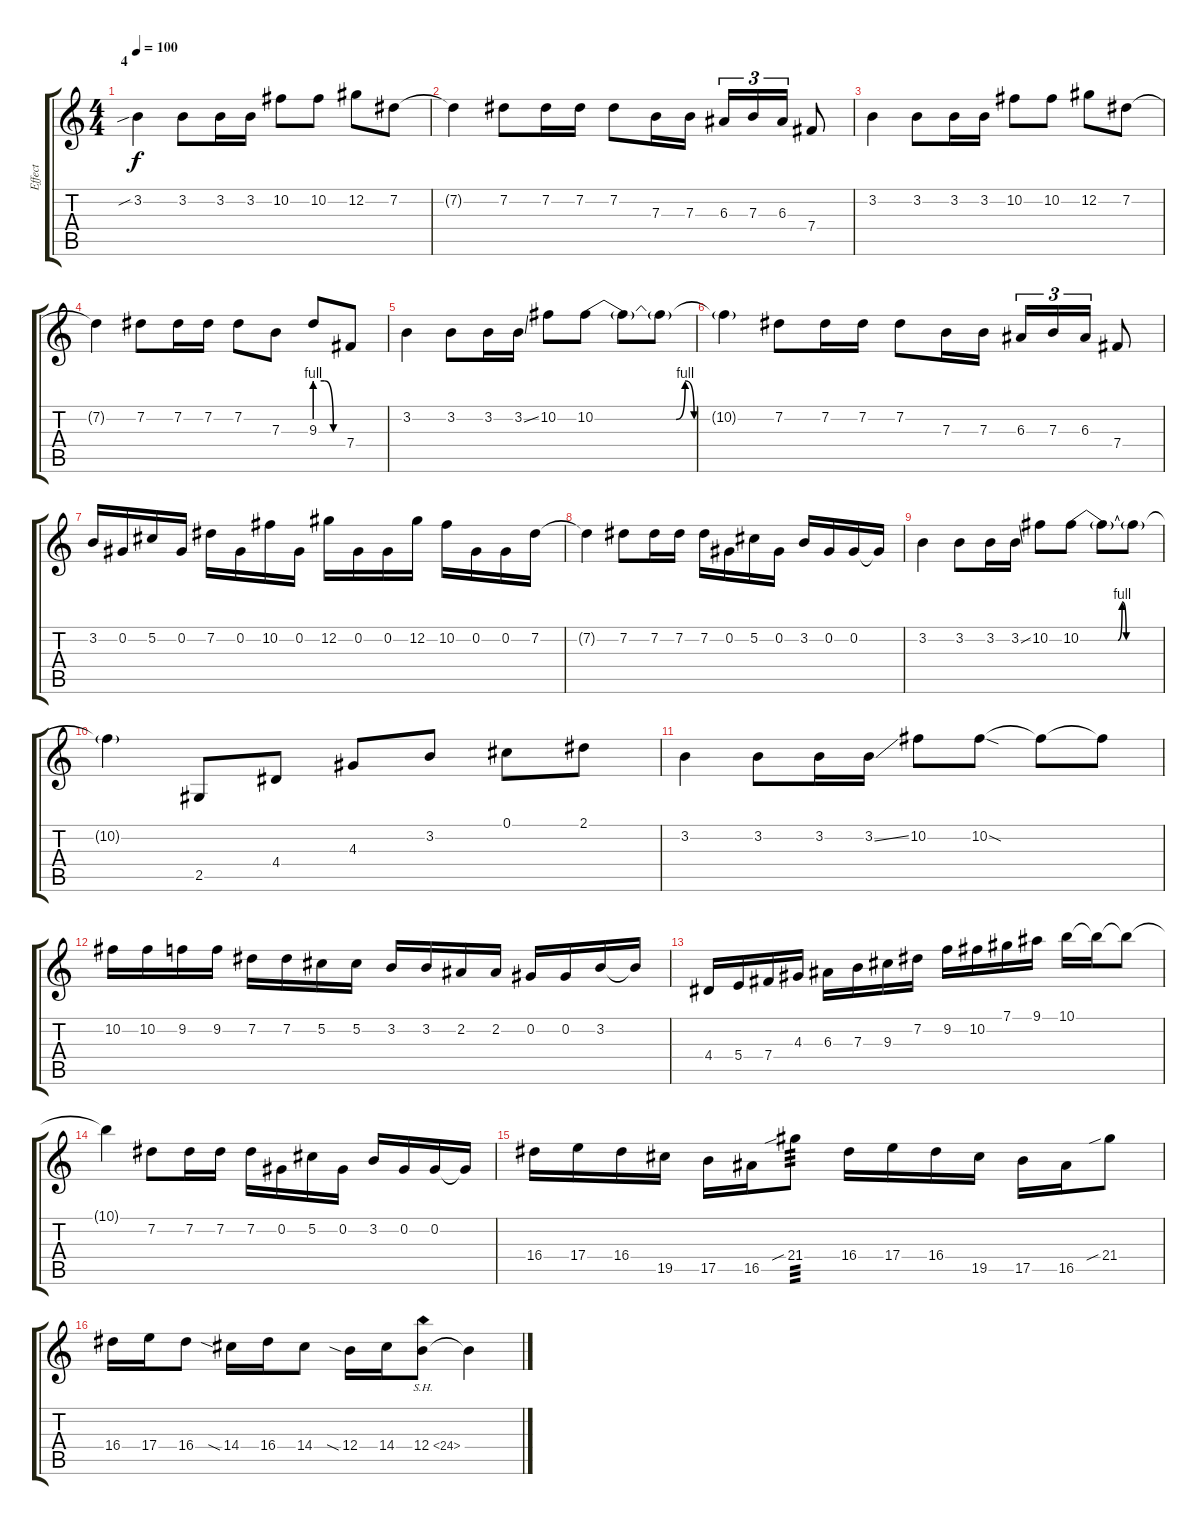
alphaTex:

\track ("Effect" "Effect") {instrument synthbass2}
\staff {score tabs}
\tuning (Db4 Ab3 E3 B2 Gb2 B1) {hide}
\ts (4 4)
\section ("" "4")
\tempo 100
\clef g2
\ks c
3.2{sib}.4{dy f balance 0 instrument synthbass2} 3.2.8 3.2.16 3.2.16 10.2.8 10.2.8 12.2.8 7.2.8 |
7.2{t}.4 7.2.8 7.2.16 7.2.16 7.2.8 7.3.16 7.3.16 6.3.16{tu (3 2)} 7.3.16{tu (3 2)} 6.3.16{tu (3 2)} 7.4.8 |
3.2.4{instrument synthbass2} 3.2.8 3.2.16 3.2.16 10.2.8 10.2.8 12.2.8 7.2.8 |
7.2{t}.4 7.2.8 7.2.16 7.2.16 7.2.8 7.3.8 9.3{be (custom 0 4 20 4 40 0 60 0)}.8 7.4.8 |
3.2.4{instrument synthbass2} 3.2.8 3.2.16 3.2{ss}.16 10.2.8 10.2{be (custom 0 0 15 0 27 0 30 4 33 0 45 0 60 0)}.8 10.2{t}.8 10.2{t}.8 |
10.2{t}.4 7.2.8 7.2.16 7.2.16 7.2.8 7.3.16 7.3.16 6.3.16{tu (3 2)} 7.3.16{tu (3 2)} 6.3.16{tu (3 2)} 7.4.8 |
3.2.16{instrument synthbass2} 0.2.16 5.2.16 0.2.16 7.2.16 0.2.16 10.2.16 0.2.16 12.2.16 0.2.16 0.2.16 12.2.16 10.2.16 0.2.16 0.2.16 7.2.16 |
7.2{t}.4 7.2.8 7.2.16 7.2.16 7.2.16 0.2.16 5.2.16 0.2.16 3.2.16 0.2.16 0.2.16 0.2{t}.16 |
3.2.4{instrument synthbass2} 3.2.8 3.2.16 3.2{ss}.16 10.2.8 10.2{be (custom 0 0 15 0 27 0 30 4 33 0 45 0 60 0)}.8 10.2{t}.8 10.2{t}.8 |
10.2{t}.4 2.5.8 4.4.8 4.3.8 3.2.8 0.1.8 2.1.8 |
3.2.4{instrument synthbass2} 3.2.8 3.2.16 3.2{ss}.16 10.2.8 10.2{sod}.8 10.2{t}.8 10.2{t}.8 |
10.2.16 10.2.16 9.2.16 9.2.16 7.2.16 7.2.16 5.2.16 5.2.16 3.2.16 3.2.16 2.2.16 2.2.16 0.2.16 0.2.16 3.2.16 3.2{t}.16 |
4.4.16 5.4.16 7.4.16 4.3.16 6.3.16 7.3.16 9.3.16 7.2.16 9.2.16 10.2.16 7.1.16 9.1.16 10.1.16 10.1{t}.16 10.1{t}.8 |
10.1{t}.4 7.2.8 7.2.16 7.2.16 7.2.16 0.2.16 5.2.16 0.2.16 3.2.16 0.2.16 0.2.16 0.2{t}.16 |
16.4.16 17.4.16 16.4.16 19.5.16 17.5.16 16.5.16 21.4{sib}.8{tp 3} 16.4.16 17.4.16 16.4.16 19.5.16 17.5.16 16.5.16 21.4{sib}.8 |
16.4.16 17.4.16 16.4.8 14.4{sia}.16 16.4.16 14.4.8 12.4{sia}.16 14.4.16 12.4{sh 12}.8 12.4{t}.4
